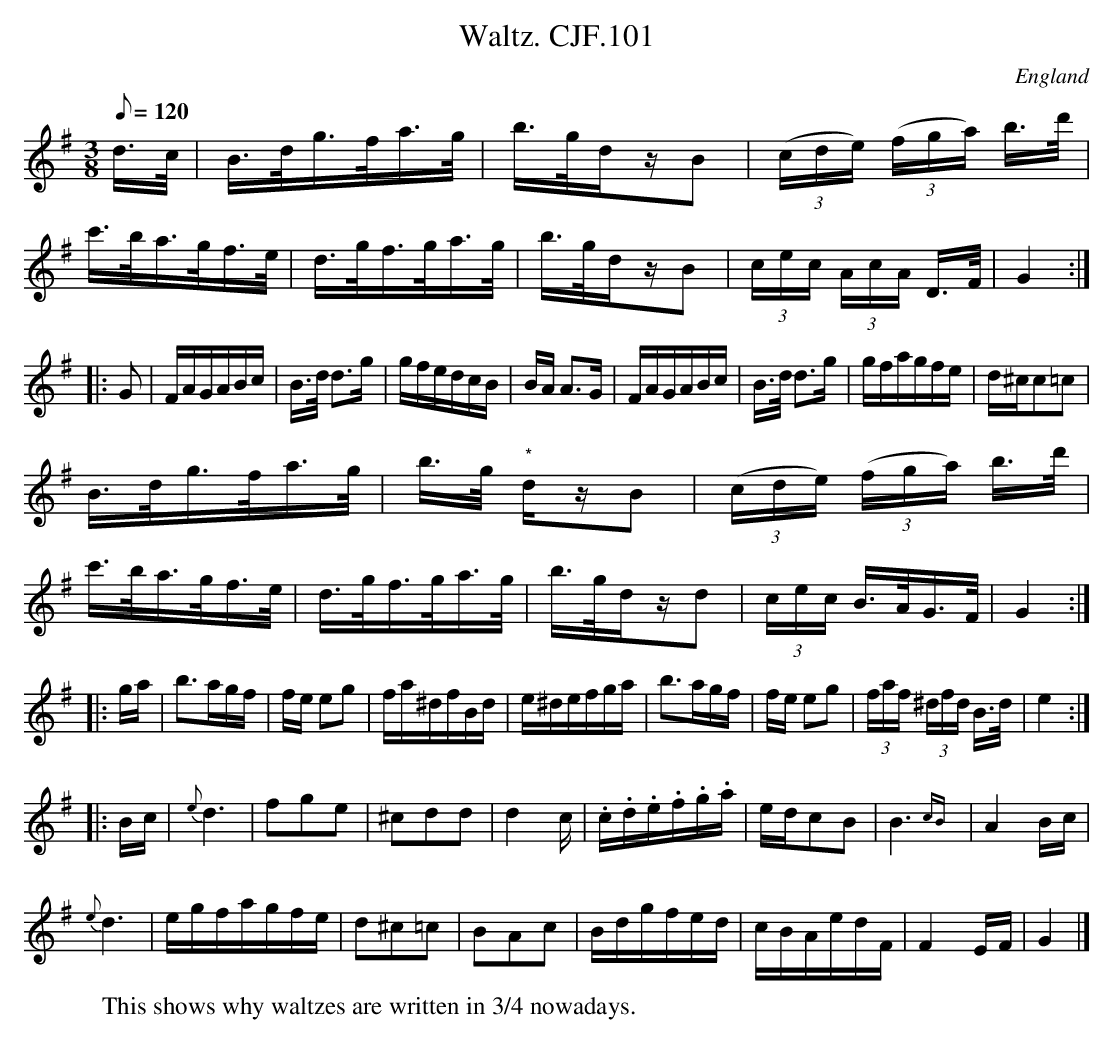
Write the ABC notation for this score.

X:1
T:Waltz. CJF.101
O:England
M:3/8
L:1/16
Q:1/8=120
notC:"From J.Johnson.C J Fox 1829"
K:G major
d>c|B>dg>fa>g|b>gdzB2|((3cde) ((3fga) b>d'|c'>ba>gf>e|\
d>gf>ga>g|b>gdzB2|(3cec (3AcA D>F|G4:|!
|:G2|FAGABc|B>d d3g|gfedcB|BA A3G|\
FAGABc|B>d d3g|gfagfe|d^cc2=c2|!
B>dg>fa>g|b>g "*"dzB2|((3cde) ((3fga) b>d'|\
c'>ba>gf>e|d>gf>ga>g|b>gdzd2|(3cec B>AG>F|G4:|!
|:ga|b3agf|fe e2g2|fa^dfBd|e^defga|\
b3agf|fe e2g2|(3faf (3^dfd B>d|e4:|!
|:Bc|{e}d6|f2g2e2|^c2d2d2|d4c|\
.c.d.e.f.g.a|edc2B2|B6{cB}|A4Bc|!
{e}d6|egfagfe|d2^c2=c2|B2A2c2|\
Bdgfed|cBAedF|F4EF|G4|]
W:This shows why waltzes are written in 3/4 nowadays.
